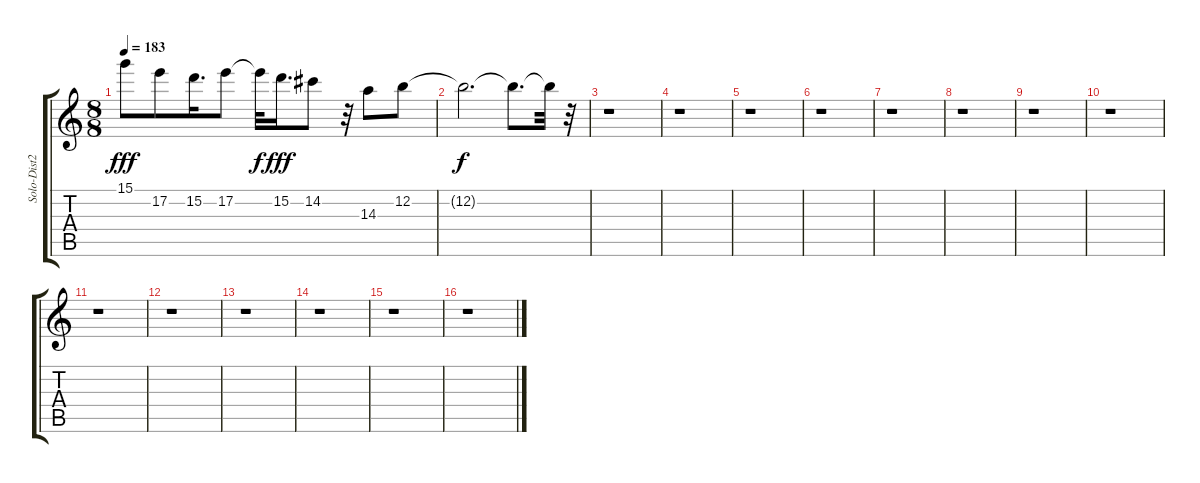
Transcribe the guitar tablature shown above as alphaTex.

\track ("Solo-Dist2" "Solo-Dist2") {instrument distortionguitar}
\staff {score tabs}
\tuning (E4 B3 G3 D3 A2 E2) {hide}
\ts (8 8)
\tempo 183
\clef g2
\ks c
15.1.8{dy fff} 17.2.8 15.2.16{d} 17.2.8 17.2{t}.32{dy f} 15.2.16{d dy fff} 14.2.8 r.32 14.3.8 12.2.8 |
12.2{t}.2{d dy f} 12.2{t}.8{d} 12.2{t}.32 r.32 |
r.1 |
r.1 |
r.1 |
r.1 |
r.1 |
r.1 |
r.1 |
r.1 |
r.1 |
r.1 |
r.1 |
r.1 |
r.1 |
r.1
